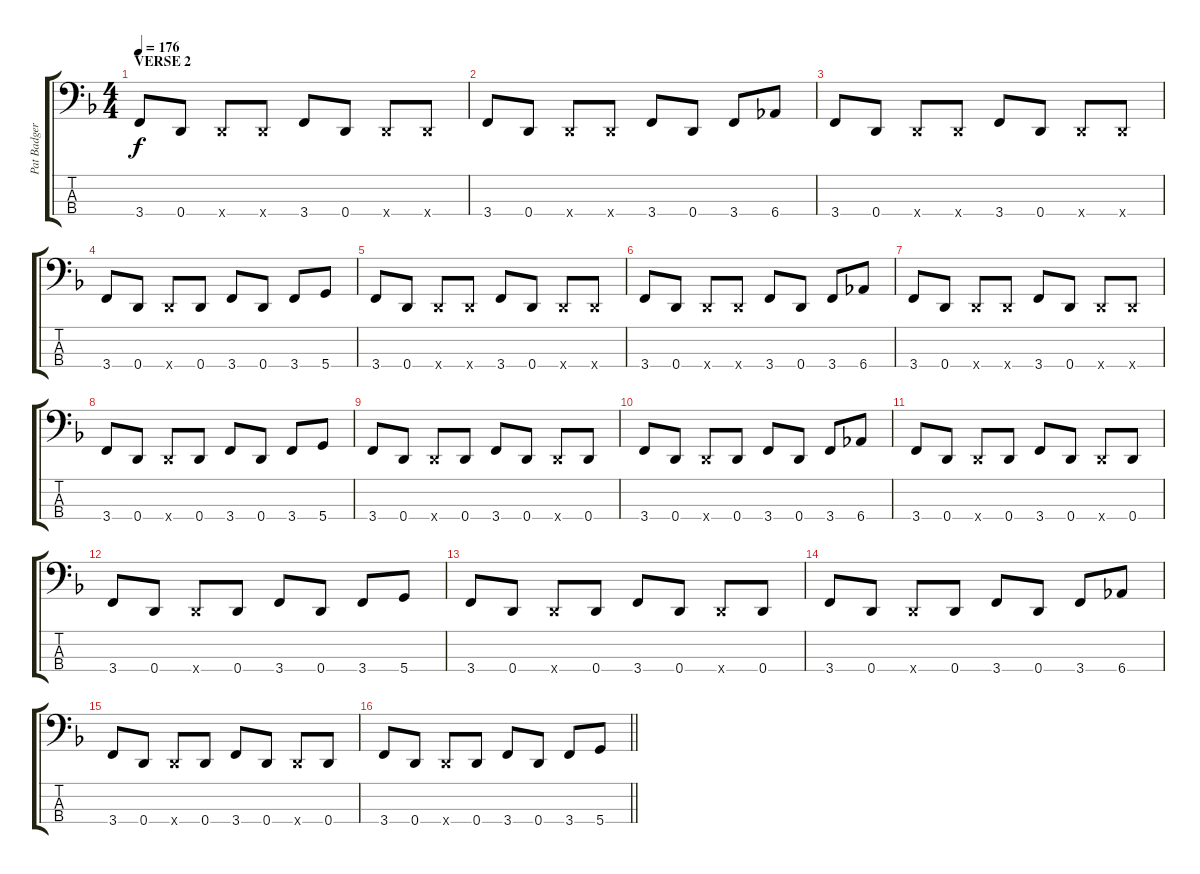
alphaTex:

\track ("Pat Badger - Bass" "Pat Badger") {instrument electricbassfinger}
\staff {score tabs}
\tuning (G2 D2 A1 D1) {hide}
\ts (4 4)
\section ("" "VERSE 2")
\tempo 176
\clef f4
\ks f
3.4.8{dy f} 0.4.8 0.4{x}.8 0.4{x}.8 3.4.8 0.4.8 0.4{x}.8 0.4{x}.8 |
3.4.8 0.4.8 0.4{x}.8 0.4{x}.8 3.4.8 0.4.8 3.4.8 6.4.8 |
3.4.8 0.4.8 0.4{x}.8 0.4{x}.8 3.4.8 0.4.8 0.4{x}.8 0.4{x}.8 |
3.4.8 0.4.8 0.4{x}.8 0.4.8 3.4.8 0.4.8 3.4.8 5.4.8 |
3.4.8 0.4.8 0.4{x}.8 0.4{x}.8 3.4.8 0.4.8 0.4{x}.8 0.4{x}.8 |
3.4.8 0.4.8 0.4{x}.8 0.4{x}.8 3.4.8 0.4.8 3.4.8 6.4.8 |
3.4.8 0.4.8 0.4{x}.8 0.4{x}.8 3.4.8 0.4.8 0.4{x}.8 0.4{x}.8 |
3.4.8 0.4.8 0.4{x}.8 0.4.8 3.4.8 0.4.8 3.4.8 5.4.8 |
3.4.8 0.4.8 0.4{x}.8 0.4.8 3.4.8 0.4.8 0.4{x}.8 0.4.8 |
3.4.8 0.4.8 0.4{x}.8 0.4.8 3.4.8 0.4.8 3.4.8 6.4.8 |
3.4.8 0.4.8 0.4{x}.8 0.4.8 3.4.8 0.4.8 0.4{x}.8 0.4.8 |
3.4.8 0.4.8 0.4{x}.8 0.4.8 3.4.8 0.4.8 3.4.8 5.4.8 |
3.4.8 0.4.8 0.4{x}.8 0.4.8 3.4.8 0.4.8 0.4{x}.8 0.4.8 |
3.4.8 0.4.8 0.4{x}.8 0.4.8 3.4.8 0.4.8 3.4.8 6.4.8 |
3.4.8 0.4.8 0.4{x}.8 0.4.8 3.4.8 0.4.8 0.4{x}.8 0.4.8 |
\barLineRight lightlight
3.4.8 0.4.8 0.4{x}.8 0.4.8 3.4.8 0.4.8 3.4.8 5.4.8
